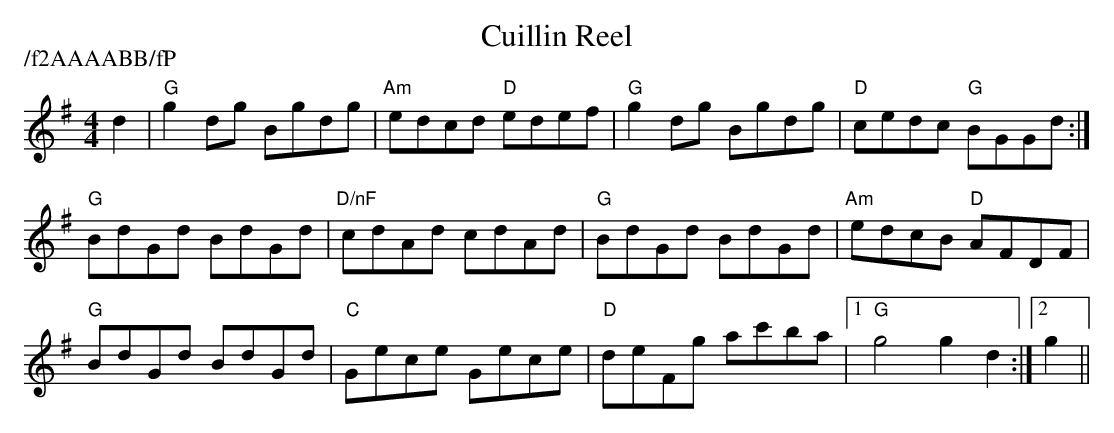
X:1
T:Cuillin Reel
P:/f2AAAABB/fP
M:4/4
L:1/4
K:G
d|"G"gd/2g/2 B/2g/2d/2g/2|"Am"e/2d/2c/2d/2 "D"e/2d/2e/2f/2|\
"G"gd/2g/2 B/2g/2d/2g/2|"D"c/2e/2d/2c/2 "G"B/2G/2G/2d/2:|
"G"B/2d/2G/2d/2 B/2d/2G/2d/2|"D/nF"c/2d/2A/2d/2 c/2d/2A/2d/2|\
"G"B/2d/2G/2d/2 B/2d/2G/2d/2|"Am"e/2d/2c/2B/2 "D"A/2F/2D/2F/2|
"G"B/2d/2G/2d/2 B/2d/2G/2d/2|"C"G/2e/2c/2e/2 G/2e/2c/2e/2|\
"D"d/2e/2F/2g/2 a/2c'/2b/2a/2| [1"G"g2 gd:|2g||
